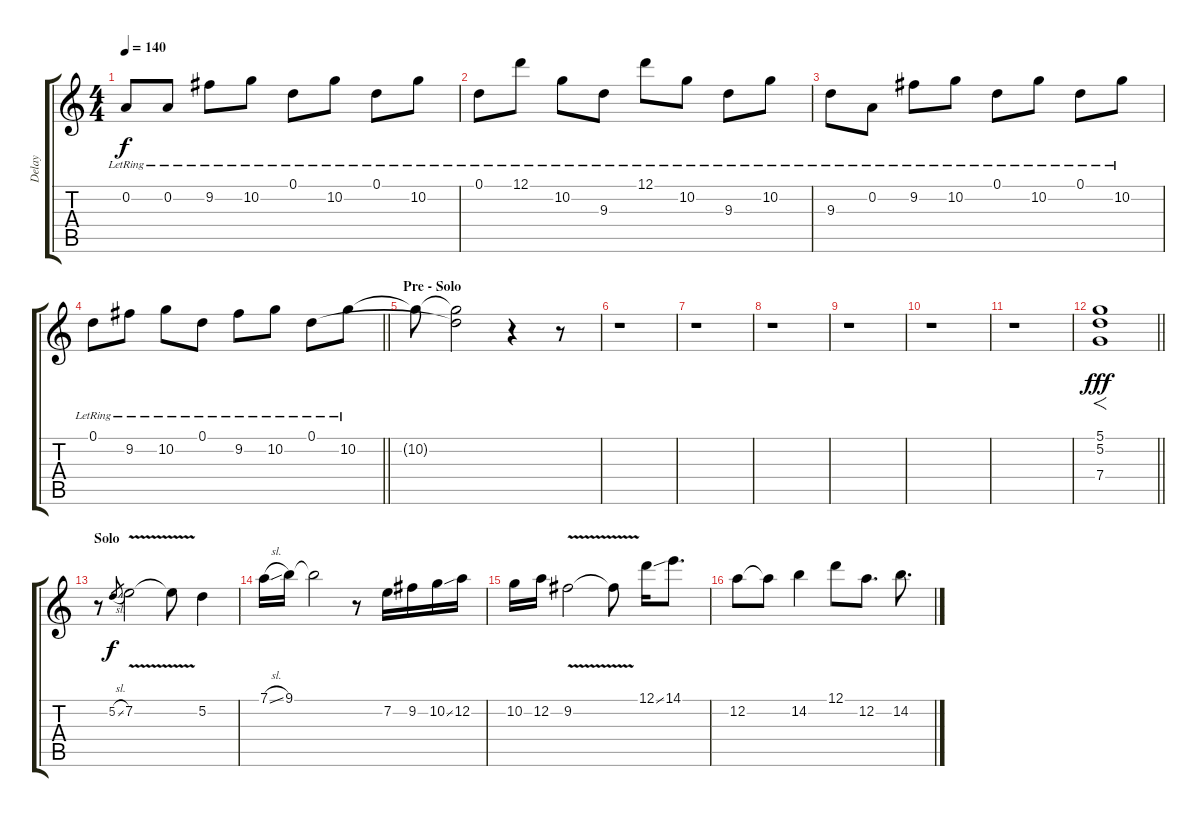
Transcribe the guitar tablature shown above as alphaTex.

\track ("Delay" "Delay") {instrument overdrivenguitar}
\staff {score tabs}
\tuning (D4 A3 F3 C3 G2 C2) {hide}
\ts (4 4)
\tempo 140
\clef g2
\ks c
0.2{lr}.8{dy f} 0.2{lr}.8 9.2{lr}.8 10.2{lr}.8 0.1{lr}.8 10.2{lr}.8 0.1{lr}.8 10.2{lr}.8 |
0.1{lr}.8 12.1{lr}.8 10.2{lr}.8 9.3{lr}.8 12.1{lr}.8 10.2{lr}.8 9.3{lr}.8 10.2{lr}.8 |
9.3{lr}.8 0.2{lr}.8 9.2{lr}.8 10.2{lr}.8 0.1{lr}.8 10.2{lr}.8 0.1{lr}.8 10.2{lr}.8 |
\barLineRight lightlight
0.1{lr}.8 9.2{lr}.8 10.2{lr}.8 0.1{lr}.8 9.2{lr}.8 10.2{lr}.8 0.1{lr}.8 10.2{lr}.8 |
\section ("" "Pre - Solo")
10.2{t}.8 (0.1{t} 10.2{t}).2 r.4 r.8 |
r.1 |
r.1 |
r.1 |
r.1 |
r.1 |
r.1 |
\barLineRight lightlight
(5.1 5.2 7.4).1{f dy fff volume 13} |
\section ("" "Solo")
r.8{volume 7} 5.2{sl}.8{gr dy f} 7.2{v}.2 7.2{t}.8 5.2.4 |
7.1{sl}.16 9.1.16 9.1{t}.2 r.8 7.2.16 9.2.16 10.2{ss}.16 12.2.16 |
10.2.16 12.2.16 9.2{v}.2 9.2{t}.8 12.1{ss}.16 14.1.8{d} |
12.2.8 12.2{t}.8 14.2.4 12.1.8 12.2.8{d} 14.2.8{d}
